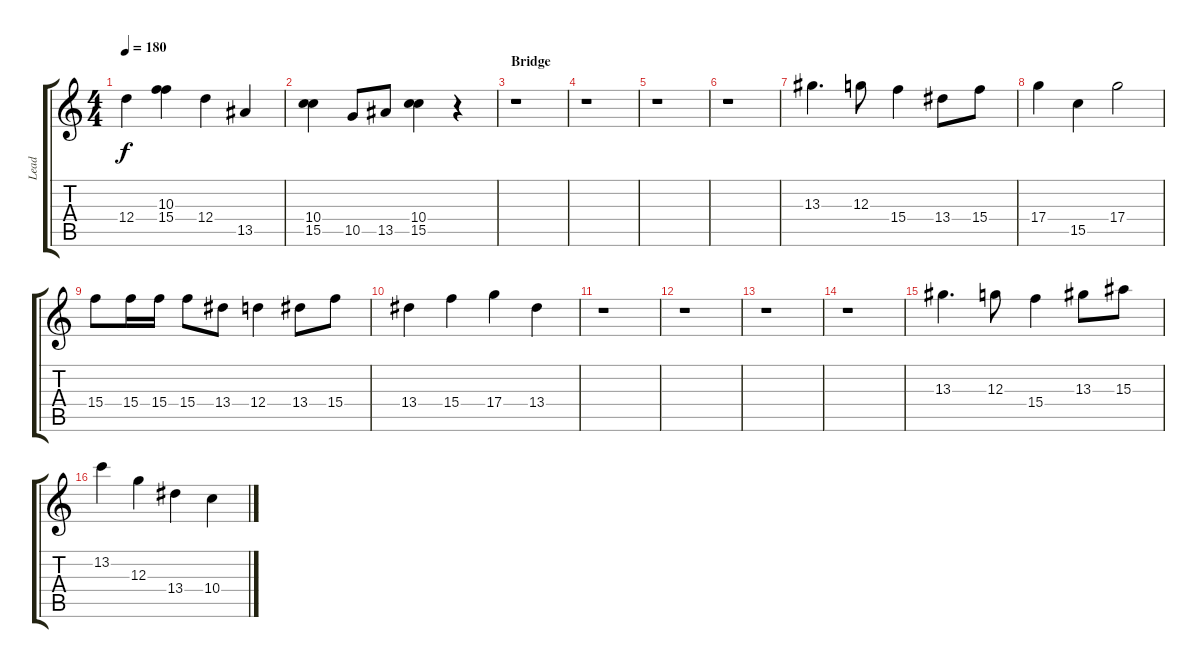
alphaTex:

\track ("Lead" "Lead") {instrument distortionguitar}
\staff {score tabs}
\tuning (E4 B3 G3 D3 A2 D2) {hide}
\ts (4 4)
\tempo 180
\clef g2
\ks c
12.4.4{dy f} (10.3 15.4).4 12.4.4 13.5.4 |
(10.4 15.5).4 10.5.8 13.5.8 (10.4 15.5).4 r.4 |
\section ("" "Bridge")
r.1 |
r.1 |
r.1 |
r.1 |
13.3.4{d} 12.3.8 15.4.4 13.4.8 15.4.8 |
17.4.4 15.5.4 17.4.2 |
15.4.8 15.4.16 15.4.16 15.4.8 13.4.8 12.4.4 13.4.8 15.4.8 |
13.4.4 15.4.4 17.4.4 13.4.4 |
r.1 |
r.1 |
r.1 |
r.1 |
13.3.4{d} 12.3.8 15.4.4 13.3.8 15.3.8 |
13.2.4 12.3.4 13.4.4 10.4.4
